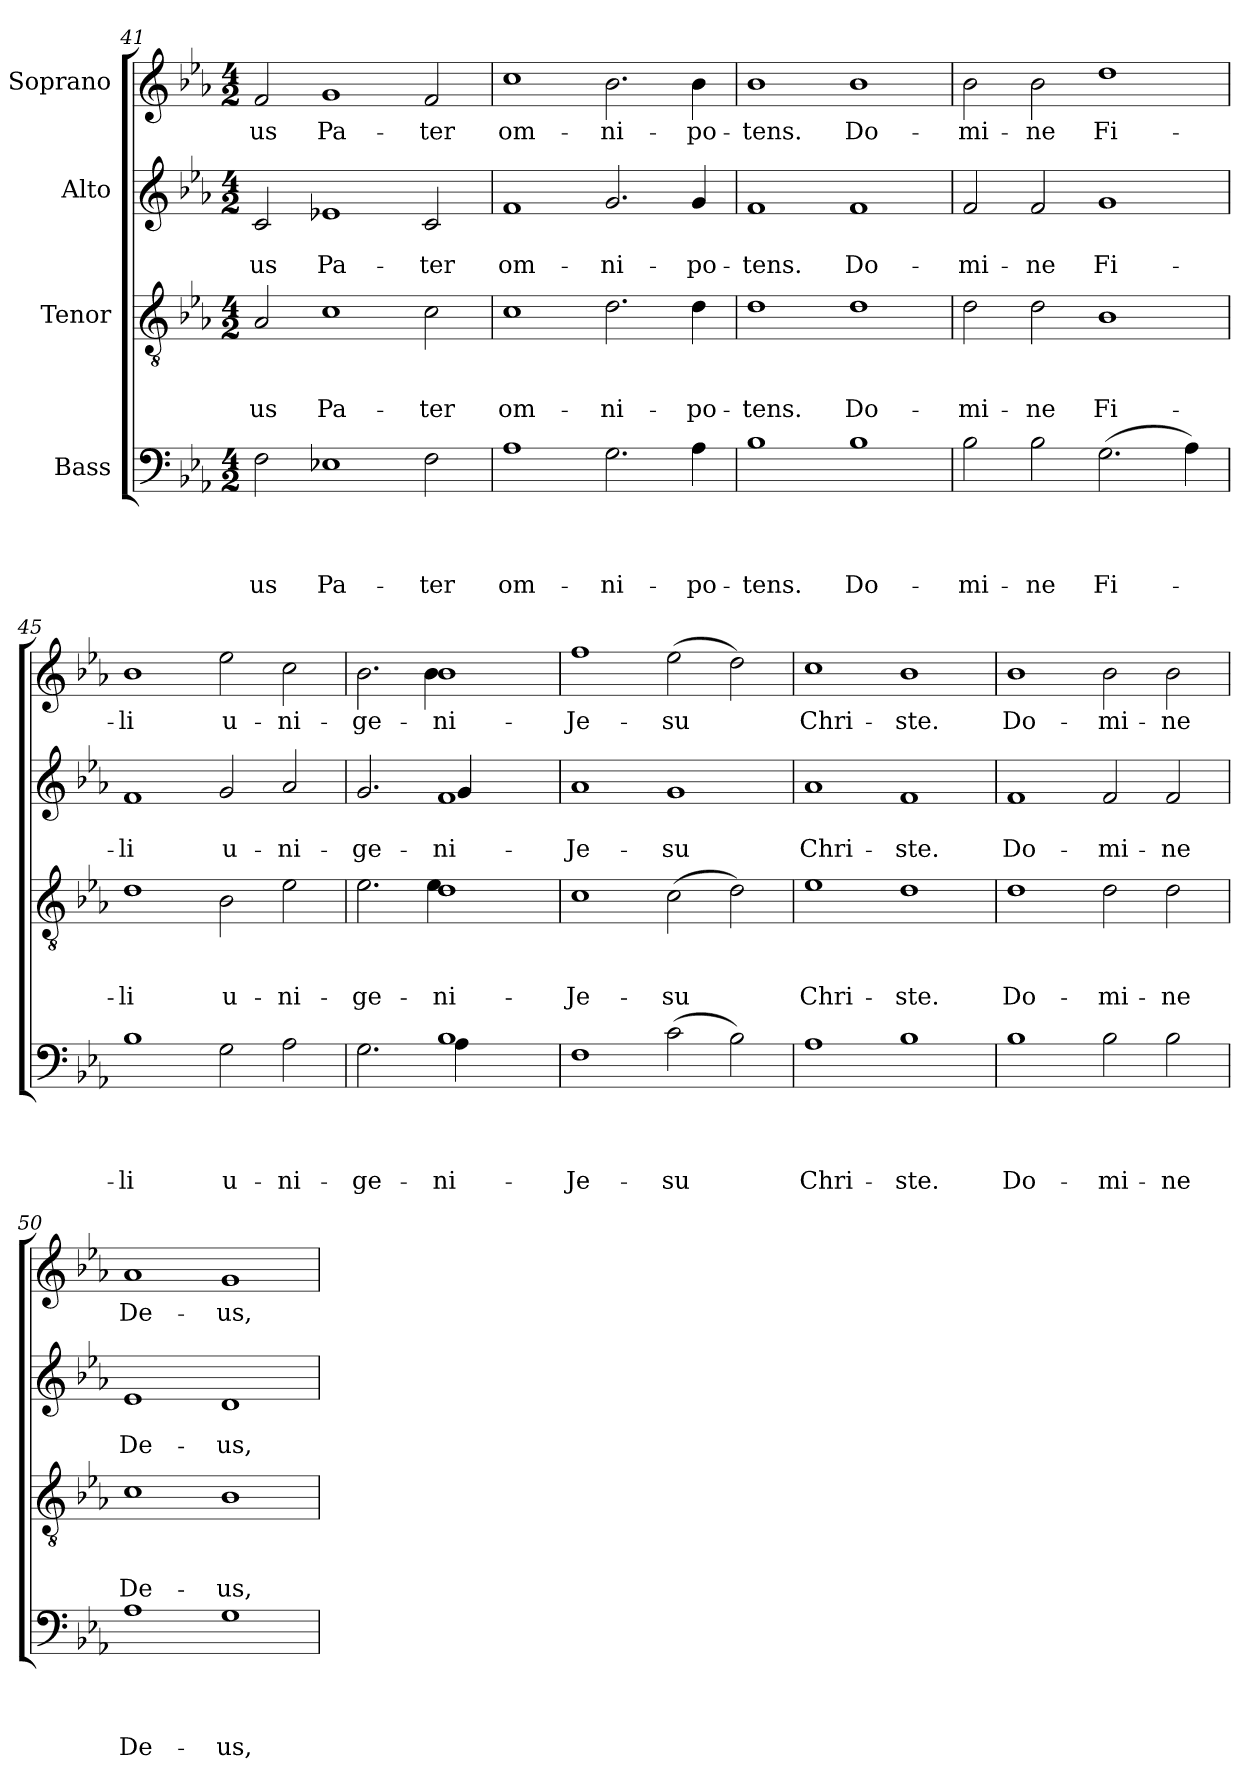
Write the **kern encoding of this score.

**kern	**text	**text	**text	**text	**kern	**text	**text	**text	**kern	**text	**text	**kern	**text
*part4	*part4	*part4	*part4	*part4	*part3	*part3	*part3	*part3	*part2	*part2	*part2	*part1	*part1
*staff4	*staff4	*staff4	*staff4	*staff4	*staff3	*staff3	*staff3	*staff3	*staff2	*staff2	*staff2	*staff1	*staff1
*I"Bass	*	*	*	*	*I"Tenor	*	*	*	*I"Alto	*	*	*I"Soprano	*
*clefF4	*	*	*	*	*clefGv2	*	*	*	*clefG2	*	*	*clefG2	*
*k[b-e-a-]	*	*	*	*	*k[b-e-a-]	*	*	*	*k[b-e-a-]	*	*	*k[b-e-a-]	*
*E-:	*	*	*	*	*E-:	*	*	*	*E-:	*	*	*E-:	*
*M4/2	*	*	*	*	*M4/2	*	*	*	*M4/2	*	*	*M4/2	*
=41	=41	=41	=41	=41	=41	=41	=41	=41	=41	=41	=41	=41	=41
!	!	!	!	!LO:LY:b	!	!	!	!LO:LY:b	!	!	!LO:LY:b	!	!LO:LY:b
2F\	.	.	.	-us	2A-/	.	.	-us	2c/	.	-us	2f/	-us
!	!	!	!	!LO:LY:b	!	!	!	!LO:LY:b	!	!	!LO:LY:b	!	!LO:LY:b
1E-X	.	.	.	Pa-	1c	.	.	Pa-	1e-X	.	Pa-	1g	Pa-
!	!	!	!	!LO:LY:b	!	!	!	!LO:LY:b	!	!	!LO:LY:b	!	!LO:LY:b
2F\	.	.	.	-ter	2c\	.	.	-ter	2c/	.	-ter	2f/	-ter
=42	=42	=42	=42	=42	=42	=42	=42	=42	=42	=42	=42	=42	=42
!	!	!	!	!LO:LY:b	!	!	!	!LO:LY:b	!	!	!LO:LY:b	!	!LO:LY:b
1A-	.	.	.	om-	1c	.	.	om-	1f	.	om-	1cc	om-
!	!	!	!	!LO:LY:b	!	!	!	!LO:LY:b	!	!	!LO:LY:b	!	!LO:LY:b
2.G\	.	.	.	-ni-	2.d\	.	.	-ni-	2.g/	.	-ni-	2.b-\	-ni-
!	!	!	!	!LO:LY:b	!	!	!	!LO:LY:b	!	!	!LO:LY:b	!	!LO:LY:b
4A-\	.	.	.	-po-	4d\	.	.	-po-	4g/	.	-po-	4b-\	-po-
!!LO:LB:g=z
=43	=43	=43	=43	=43	=43	=43	=43	=43	=43	=43	=43	=43	=43
!	!	!	!	!LO:LY:b	!	!	!	!LO:LY:b	!	!	!LO:LY:b	!	!LO:LY:b
1B-	.	.	.	-tens.	1d	.	.	-tens.	1f	.	-tens.	1b-	-tens.
!	!	!	!	!LO:LY:b	!	!	!	!LO:LY:b	!	!	!LO:LY:b	!	!LO:LY:b
1B-	.	.	.	Do-	1d	.	.	Do-	1f	.	Do-	1b-	Do-
=44	=44	=44	=44	=44	=44	=44	=44	=44	=44	=44	=44	=44	=44
!	!	!	!	!LO:LY:b	!	!	!	!LO:LY:b	!	!	!LO:LY:b	!	!LO:LY:b
2B-\	.	.	.	-mi-	2d\	.	.	-mi-	2f/	.	-mi-	2b-\	-mi-
!	!	!	!	!LO:LY:b	!	!	!	!LO:LY:b	!	!	!LO:LY:b	!	!LO:LY:b
2B-\	.	.	.	-ne	2d\	.	.	-ne	2f/	.	-ne	2b-\	-ne
!	!	!	!	!LO:LY:b	!	!	!	!LO:LY:b	!	!	!LO:LY:b	!	!LO:LY:b
(>2.G\	.	.	.	Fi-	1B-	.	.	Fi-	1g	.	Fi-	1dd	Fi-
4A-\)	.	.	.	.	.	.	.	.	.	.	.	.	.
=45	=45	=45	=45	=45	=45	=45	=45	=45	=45	=45	=45	=45	=45
!	!	!	!	!LO:LY:b	!	!	!	!LO:LY:b	!	!	!LO:LY:b	!	!LO:LY:b
1B-	.	.	.	-li	1d	.	.	-li	1f	.	-li	1b-	-li
!	!	!	!	!LO:LY:b	!	!	!	!LO:LY:b	!	!	!LO:LY:b	!	!LO:LY:b
2G\	.	.	.	u-	2B-\	.	.	u-	2g/	.	u-	2ee-\	u-
!	!	!	!	!LO:LY:b	!	!	!	!LO:LY:b	!	!	!LO:LY:b	!	!LO:LY:b
2A-\	.	.	.	-ni-	2e-\	.	.	-ni-	2a-/	.	-ni-	2cc\	-ni-
=46	=46	=46	=46	=46	=46	=46	=46	=46	=46	=46	=46	=46	=46
!	!	!	!	!LO:LY:b	!	!	!	!LO:LY:b	!	!	!LO:LY:b	!	!LO:LY:b
*^	*	*	*	*	*^	*	*	*	*^	*	*	*^	*
2.G\	2.ryy	.	.	.	-ge-	2.e-\	2.ryy	.	.	-ge-	2.g/	2.ryy	.	-ge-	2.b-\	2.ryy	-ge-
!	!	!	!	!	!LO:LY:b:rj	!	!	!	!	!	!	!	!	!	!	!	!
!	!	!	!	!	!LO:LY:b	!	!	!	!	!LO:LY:b:rj	!	!	!	!	!	!	!
!	!	!	!	!	!	!	!	!	!	!LO:LY:b	!	!	!	!LO:LY:b:rj	!	!	!
!	!	!	!	!	!	!	!	!	!	!	!	!	!	!LO:LY:b	!	!	!LO:LY:b:rj
!	!	!	!	!	!	!	!	!	!	!	!	!	!	!	!	!	!LO:LY:b
1B-	4A-\	.	.	.	ni-	1d	4e-\	.	.	ni-	1f	4g/	.	ni-	1b-	4b-\	ni-
.	2.ryy	.	.	.	.	.	2.ryy	.	.	.	.	2.ryy	.	.	.	2.ryy	.
=47	=47	=47	=47	=47	=47	=47	=47	=47	=47	=47	=47	=47	=47	=47	=47	=47	=47
!	!	!	!	!	!LO:LY:b	!	!	!	!	!LO:LY:b	!	!	!	!LO:LY:b	!	!	!LO:LY:b
*v	*v	*	*	*	*	*	*	*	*	*	*v	*v	*	*	*v	*v	*
*	*	*	*	*	*v	*v	*	*	*	*	*	*	*	*
1F	.	.	.	-Je-	1c	.	.	-Je-	1a-	.	-Je-	1ff	-Je-
!	!	!	!	!LO:LY:b	!	!	!	!LO:LY:b	!	!	!LO:LY:b	!	!LO:LY:b
(>2c\	.	.	.	-su	(>2c\	.	.	-su	1g	.	-su	(>2ee-\	-su
2B-\)	.	.	.	.	2d\)	.	.	.	.	.	.	2dd\)	.
=48	=48	=48	=48	=48	=48	=48	=48	=48	=48	=48	=48	=48	=48
!	!	!	!	!LO:LY:b	!	!	!	!LO:LY:b	!	!	!LO:LY:b	!	!LO:LY:b
1A-	.	.	.	Chri-	1e-	.	.	Chri-	1a-	.	Chri-	1cc	Chri-
!	!	!	!	!LO:LY:b	!	!	!	!LO:LY:b	!	!	!LO:LY:b	!	!LO:LY:b
1B-	.	.	.	-ste.	1d	.	.	-ste.	1f	.	-ste.	1b-	-ste.
!!LO:PB:g=z
=49	=49	=49	=49	=49	=49	=49	=49	=49	=49	=49	=49	=49	=49
!	!	!	!	!LO:LY:b	!	!	!	!LO:LY:b	!	!	!LO:LY:b	!	!LO:LY:b
1B-	.	.	.	Do-	1d	.	.	Do-	1f	.	Do-	1b-	Do-
!	!	!	!	!LO:LY:b	!	!	!	!LO:LY:b	!	!	!LO:LY:b	!	!LO:LY:b
2B-\	.	.	.	-mi-	2d\	.	.	-mi-	2f/	.	-mi-	2b-\	-mi-
!	!	!	!	!LO:LY:b	!	!	!	!LO:LY:b	!	!	!LO:LY:b	!	!LO:LY:b
2B-\	.	.	.	-ne	2d\	.	.	-ne	2f/	.	-ne	2b-\	-ne
=50	=50	=50	=50	=50	=50	=50	=50	=50	=50	=50	=50	=50	=50
!	!	!	!	!LO:LY:b	!	!	!	!LO:LY:b	!	!	!LO:LY:b	!	!LO:LY:b
1A-	.	.	.	De-	1c	.	.	De-	1e-	.	De-	1a-	De-
!	!	!	!	!LO:LY:b	!	!	!	!LO:LY:b	!	!	!LO:LY:b	!	!LO:LY:b
1G	.	.	.	-us,	1B-	.	.	-us,	1d	.	-us,	1g	-us,
=	=	=	=	=	=	=	=	=	=	=	=	=	=
*-	*-	*-	*-	*-	*-	*-	*-	*-	*-	*-	*-	*-	*-
